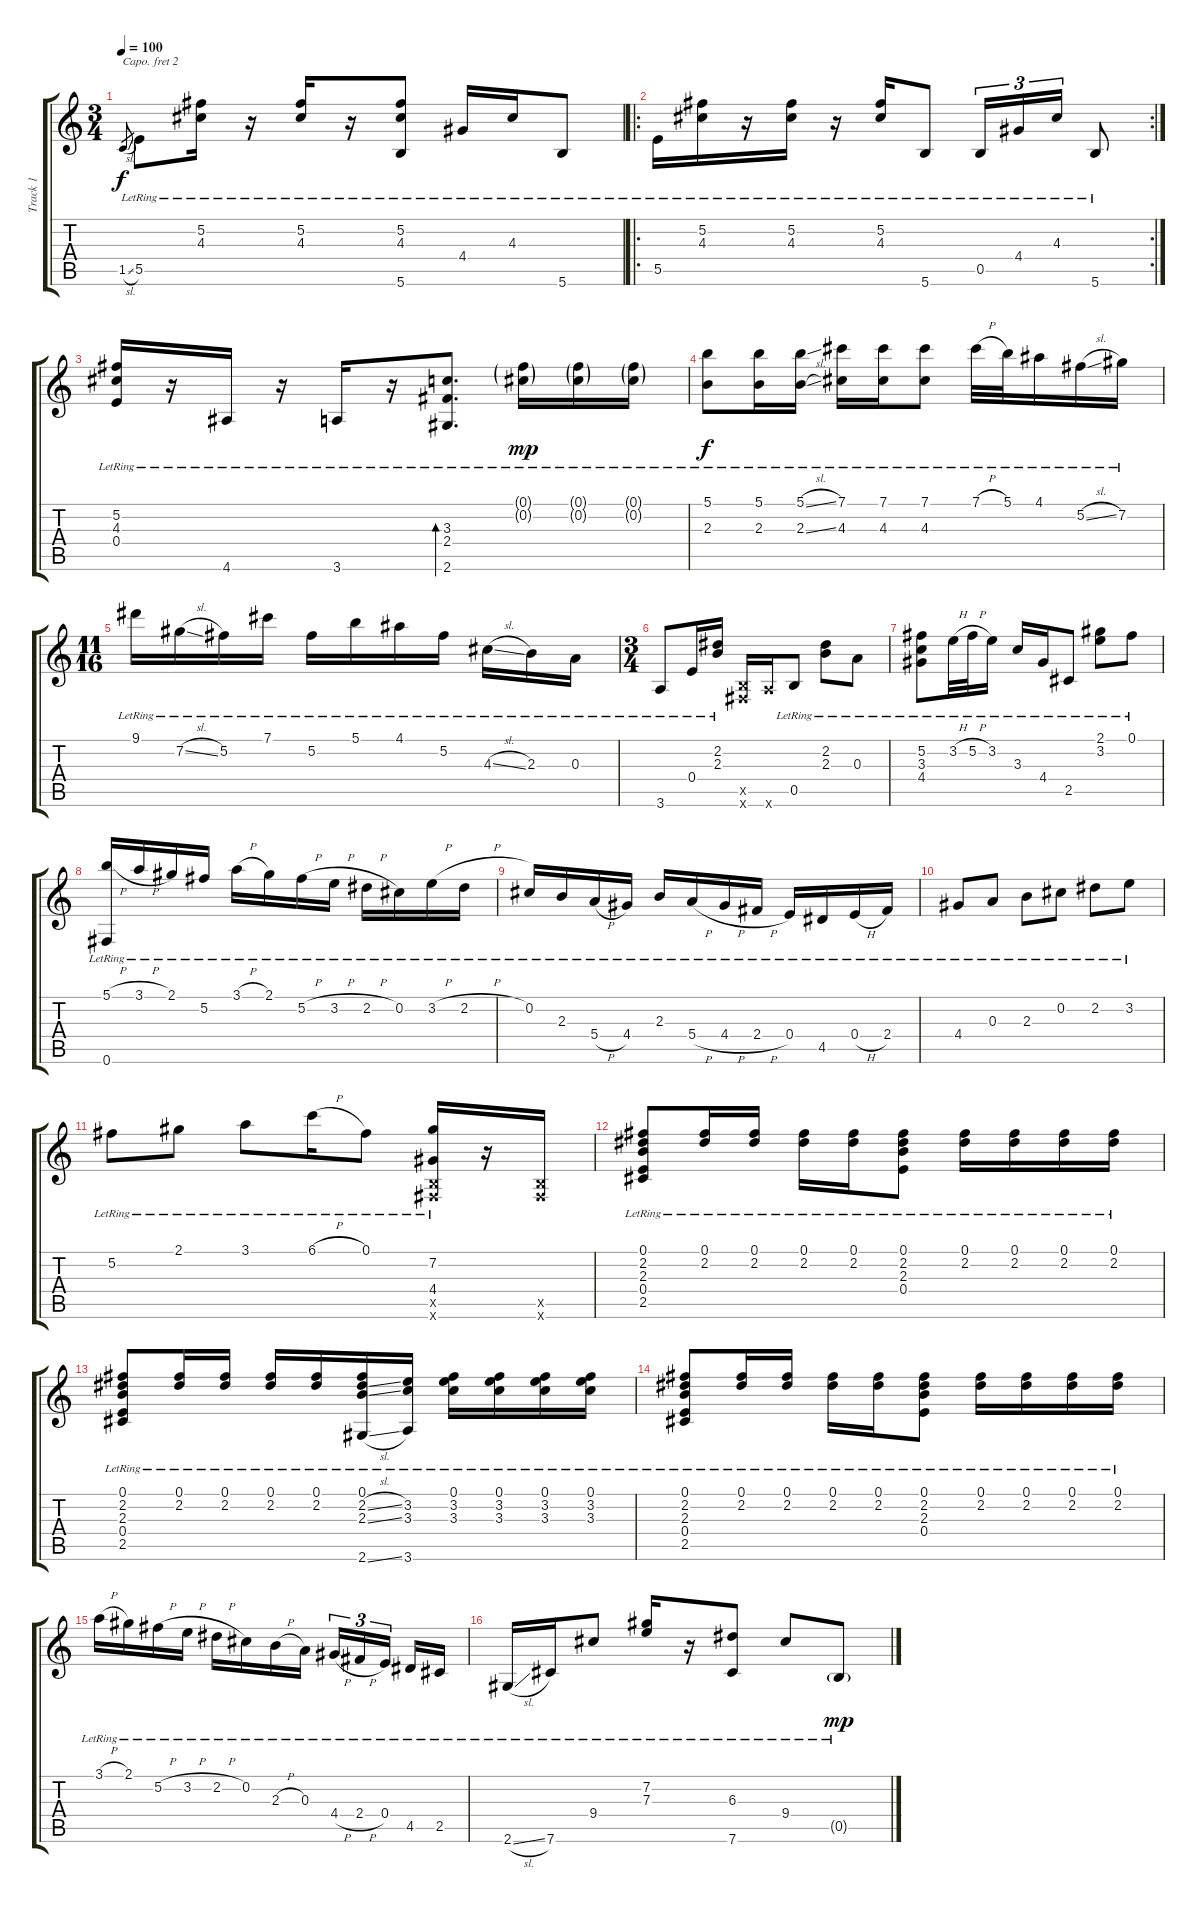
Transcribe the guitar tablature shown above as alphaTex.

\track ("Track 1" "Track 1") {instrument acousticguitarsteel}
\staff {score tabs}
\capo 2
\tuning (E4 B3 G3 D3 A2 E2) {hide}
\ts (3 4)
\tempo 100
\clef g2
\ks c
1.5{sl}.8{gr dy f} 5.5{lr}.8 (5.2{lr} 4.3{lr}).16 r.16 (5.2{lr} 4.3{lr}).16 r.16 (5.2{lr} 4.3{lr} 5.6{lr}).8 4.4{lr}.16 4.3{lr}.16 5.6{lr}.8 |
\ro
\rc 2
5.5{lr}.16 (5.2{lr} 4.3{lr}).16 r.16 (5.2{lr} 4.3{lr}).16 r.16 (5.2{lr} 4.3{lr}).16 5.6{lr}.8 0.5{lr}.16{tu (3 2)} 4.4{lr}.16{tu (3 2)} 4.3{lr}.16{tu (3 2)} 5.6{lr}.8 |
(5.2{lr} 4.3{lr} 0.4{lr}).16 r.16 4.6{lr}.16 r.16 3.6{lr}.16 r.16 (3.3{lr} 2.4{lr} 2.6{lr}).8{d bd 240} (0.1{g lr} 0.2{g lr}).16{dy mp} (0.1{g lr} 0.2{g lr}).16 (0.1{g lr} 0.2{g lr}).16 |
(5.1{lr} 2.3{lr}).8{dy f} (5.1{lr} 2.3{lr}).16 (5.1{sl lr} 2.3{sl lr}).16 (7.1{lr} 4.3{lr}).16 (7.1{lr} 4.3{lr}).16 (7.1{lr} 4.3{lr}).8 7.1{h lr}.32 5.1{lr}.32 4.1{lr}.16 5.2{sl lr}.16 7.2{lr}.16 |
\ts (11 16)
9.1{lr}.16 7.2{sl lr}.16 5.2{lr}.16 7.1{lr}.16 5.2{lr}.16 5.1{lr}.16 4.1{lr}.16 5.2{lr}.16 4.3{sl lr}.16 2.3{lr}.16 0.3{lr}.16 |
\ts (3 4)
3.6{lr}.8 0.4{lr}.16 (2.2{lr} 2.3{lr}).16 (0.5{x} 0.6{x}).16 3.6{x}.16 0.5{lr}.8 (2.2{lr} 2.3{lr}).8 0.3{lr}.8 |
(5.2{lr} 3.3{lr} 4.4{lr}).8 3.2{h lr}.32 5.2{h lr}.32 3.2{lr}.16 3.3{lr}.16 4.4{lr}.16 2.5{lr}.8 (2.1{lr} 3.2{lr}).8 0.1{lr}.8 |
(5.1{h lr} 0.6{lr}).16 3.1{h lr}.16 2.1{lr}.16 5.2{lr}.16 3.1{h lr}.16 2.1{lr}.16 5.2{h lr}.16 3.2{h lr}.16 2.2{h lr}.16 0.2{lr}.16 3.2{h lr}.16 2.2{h lr}.16 |
0.2{lr}.16 2.3{lr}.16 5.4{h lr}.16 4.4{lr}.16 2.3{lr}.16 5.4{h lr}.16 4.4{h lr}.16 2.4{h lr}.16 0.4{lr}.16 4.5{lr}.16 0.4{h lr}.16 2.4{lr}.16 |
4.4{lr}.8 0.3{lr}.8 2.3{lr}.8 0.2{lr}.8 2.2{lr}.8 3.2{lr}.8 |
5.2{lr}.8 2.1{lr}.8 3.1{lr}.8 6.1{h lr}.16 0.1{lr}.8 (7.2{lr} 4.4{lr} 0.5{x} 0.6{x}).16 r.16 (0.5{x} 0.6{x}).16 |
(0.1{lr} 2.2{lr} 2.3{lr} 0.4{lr} 2.5{lr}).8 (0.1{lr} 2.2{lr}).16 (0.1{lr} 2.2{lr}).16 (0.1{lr} 2.2{lr}).16 (0.1{lr} 2.2{lr}).16 (0.1{lr} 2.2{lr} 2.3{lr} 0.4{lr}).8 (0.1{lr} 2.2{lr}).16 (0.1{lr} 2.2{lr}).16 (0.1{lr} 2.2{lr}).16 (0.1{lr} 2.2{lr}).16 |
(0.1{lr} 2.2{lr} 2.3{lr} 0.4{lr} 2.5{lr}).8 (0.1{lr} 2.2{lr}).16 (0.1{lr} 2.2{lr}).16 (0.1{lr} 2.2{lr}).16 (0.1{lr} 2.2{lr}).16 (0.1{lr} 2.2{sl lr} 2.3{sl lr} 2.6{sl lr}).16 (3.2{lr} 3.3{lr} 3.6{lr}).16 (0.1{lr} 3.2{lr} 3.3{lr}).16 (0.1{lr} 3.2{lr} 3.3{lr}).16 (0.1{lr} 3.2{lr} 3.3{lr}).16 (0.1{lr} 3.2{lr} 3.3{lr}).16 |
(0.1{lr} 2.2{lr} 2.3{lr} 0.4{lr} 2.5{lr}).8 (0.1{lr} 2.2{lr}).16 (0.1{lr} 2.2{lr}).16 (0.1{lr} 2.2{lr}).16 (0.1{lr} 2.2{lr}).16 (0.1{lr} 2.2{lr} 2.3{lr} 0.4{lr}).8 (0.1{lr} 2.2{lr}).16 (0.1{lr} 2.2{lr}).16 (0.1{lr} 2.2{lr}).16 (0.1{lr} 2.2{lr}).16 |
3.1{h lr}.16 2.1{lr}.16 5.2{h lr}.16 3.2{h lr}.16 2.2{h lr}.16 0.2{lr}.16 2.3{h lr}.16 0.3{lr}.16 4.4{h lr}.16{tu (3 2)} 2.4{h lr}.16{tu (3 2)} 0.4{lr}.16{tu (3 2) beam splitsecondary} 4.5{lr}.16 2.5{lr}.16 |
2.6{sl lr}.16 7.6{lr}.16 9.4{lr}.8 (7.2{lr} 7.3{lr}).16 r.16 (6.3{lr} 7.6{lr}).8 9.4{lr}.8 0.5{g lr}.8{dy mp}
